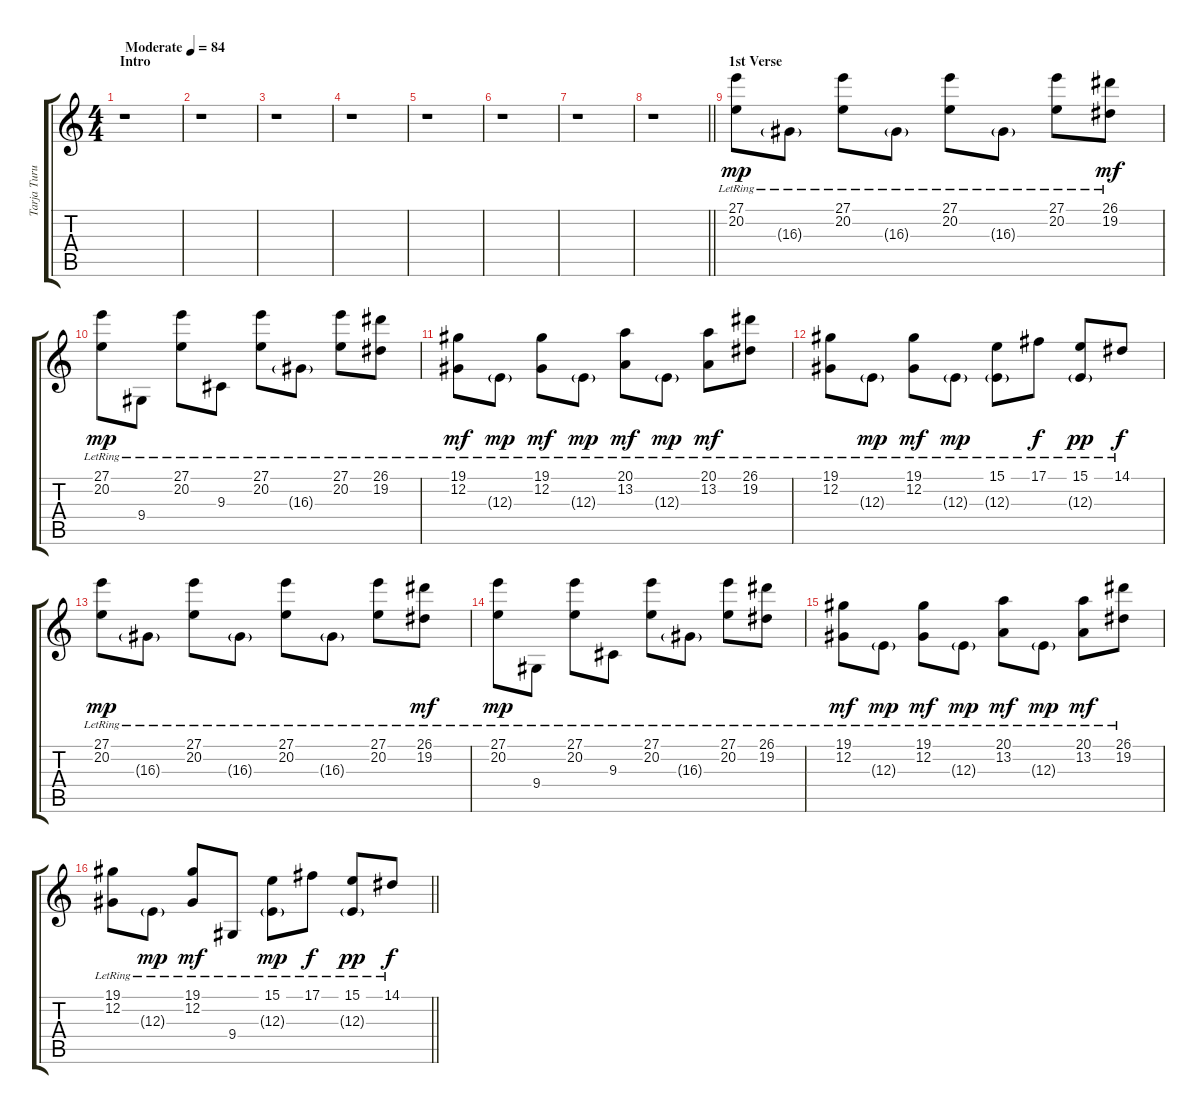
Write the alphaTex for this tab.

\track ("Tarja Turunen" "Tarja Turu") {instrument acousticgrandpiano}
\staff {score tabs}
\tuning (Db4 Ab3 E3 B2 Gb2 Db2) {hide}
\ts (4 4)
\section ("" "Intro")
\tempo (84 "Moderate")
\clef g2
\ks c
r.1{dy mp instrument acousticgrandpiano} |
r.1 |
r.1 |
r.1 |
r.1 |
r.1 |
r.1 |
\barLineRight lightlight
r.1 |
\section ("" "1st Verse")
(27.1{lr} 20.2{lr}).8 16.3{g lr}.8 (27.1{lr} 20.2{lr}).8 16.3{g lr}.8 (27.1{lr} 20.2{lr}).8 16.3{g lr}.8 (27.1{lr} 20.2{lr}).8 (26.1{lr} 19.2{lr}).8{dy mf} |
(27.1{lr} 20.2{lr}).8{dy mp} 9.4{lr}.8 (27.1{lr} 20.2{lr}).8 9.3{lr}.8 (27.1{lr} 20.2{lr}).8 16.3{g lr}.8 (27.1{lr} 20.2{lr}).8 (26.1{lr} 19.2{lr}).8 |
(19.1 12.2{lr}).8{dy mf} 12.3{g lr}.8{dy mp} (19.1 12.2{lr}).8{dy mf} 12.3{g lr}.8{dy mp} (20.1 13.2{lr}).8{dy mf} 12.3{g lr}.8{dy mp} (20.1 13.2{lr}).8{dy mf} (26.1{lr} 19.2{lr}).8 |
(19.1 12.2{lr}).8 12.3{g lr}.8{dy mp} (19.1 12.2{lr}).8{dy mf} 12.3{g lr}.8{dy mp} (15.1{lr} 12.3{g lr}).8 17.1{lr}.8{dy f} (15.1{lr} 12.3{g lr}).8{dy pp} 14.1{lr}.8{dy f} |
(27.1{lr} 20.2{lr}).8{dy mp} 16.3{g lr}.8 (27.1{lr} 20.2{lr}).8 16.3{g lr}.8 (27.1{lr} 20.2{lr}).8 16.3{g lr}.8 (27.1{lr} 20.2{lr}).8 (26.1{lr} 19.2{lr}).8{dy mf} |
(27.1{lr} 20.2{lr}).8{dy mp} 9.4{lr}.8 (27.1{lr} 20.2{lr}).8 9.3{lr}.8 (27.1{lr} 20.2{lr}).8 16.3{g lr}.8 (27.1{lr} 20.2{lr}).8 (26.1{lr} 19.2{lr}).8 |
(19.1 12.2{lr}).8{dy mf} 12.3{g lr}.8{dy mp} (19.1 12.2{lr}).8{dy mf} 12.3{g lr}.8{dy mp} (20.1 13.2{lr}).8{dy mf} 12.3{g lr}.8{dy mp} (20.1 13.2{lr}).8{dy mf} (26.1{lr} 19.2{lr}).8 |
\barLineRight lightlight
(19.1 12.2{lr}).8 12.3{g lr}.8{dy mp} (19.1 12.2{lr}).8{dy mf} 9.4{lr}.8 (15.1{lr} 12.3{g lr}).8{dy mp} 17.1{lr}.8{dy f} (15.1{lr} 12.3{g lr}).8{dy pp} 14.1{lr}.8{dy f}
